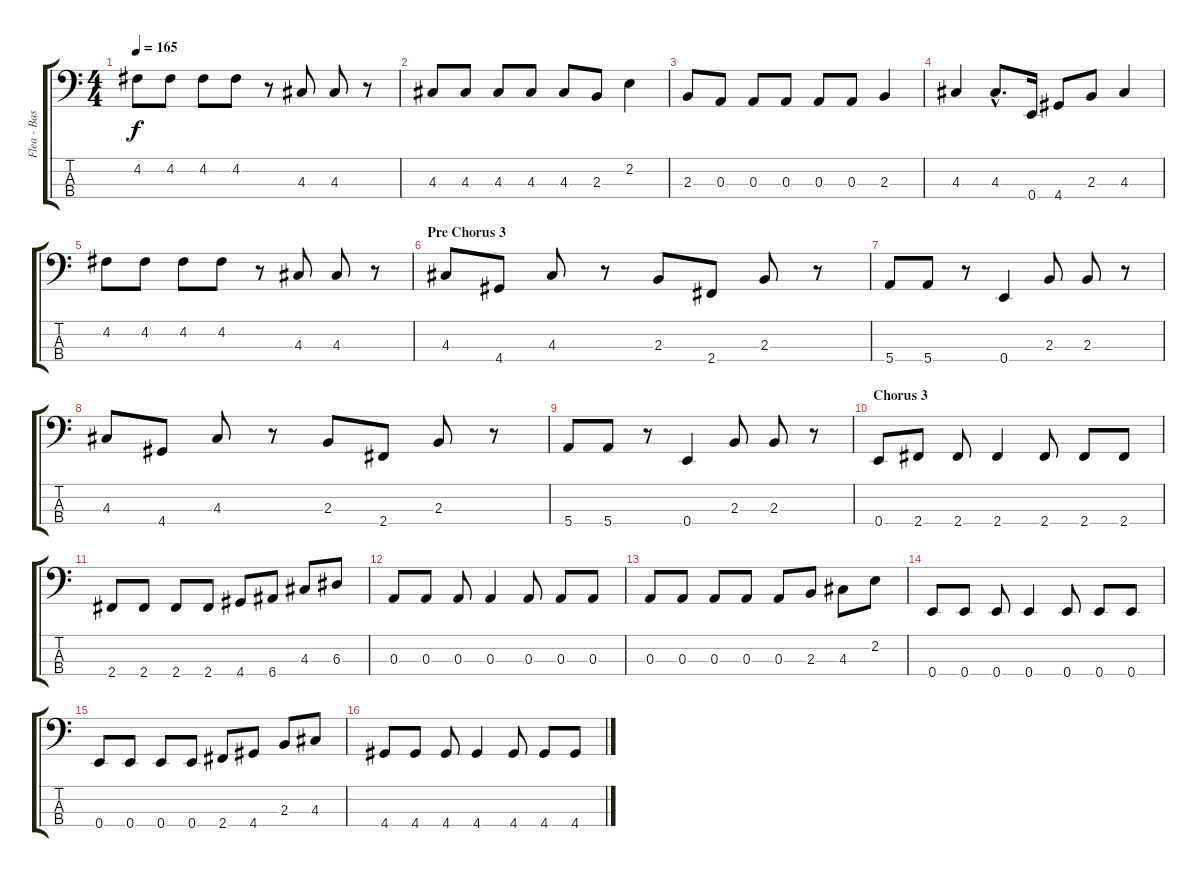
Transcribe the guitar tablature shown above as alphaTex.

\track ("Flea - Bass" "Flea - Bas") {instrument electricbassfinger}
\staff {score tabs}
\tuning (G2 D2 A1 E1) {hide}
\ts (4 4)
\tempo 165
\clef f4
\ks c
4.2.8{dy f} 4.2.8 4.2.8 4.2.8 r.8 4.3.8 4.3.8 r.8 |
4.3.8 4.3.8 4.3.8 4.3.8 4.3.8 2.3.8 2.2.4 |
2.3.8 0.3.8 0.3.8 0.3.8 0.3.8 0.3.8 2.3.4 |
4.3.4 4.3{hac}.8{d} 0.4.16 4.4.8 2.3.8 4.3.4 |
4.2.8 4.2.8 4.2.8 4.2.8 r.8 4.3.8 4.3.8 r.8 |
\section ("" "Pre Chorus 3")
4.3.8 4.4.8 4.3.8 r.8 2.3.8 2.4.8 2.3.8 r.8 |
5.4.8 5.4.8 r.8 0.4.4 2.3.8 2.3.8 r.8 |
4.3.8 4.4.8 4.3.8 r.8 2.3.8 2.4.8 2.3.8 r.8 |
5.4.8 5.4.8 r.8 0.4.4 2.3.8 2.3.8 r.8 |
\section ("" "Chorus 3")
0.4.8 2.4.8 2.4.8 2.4.4 2.4.8 2.4.8 2.4.8 |
2.4.8 2.4.8 2.4.8 2.4.8 4.4.8 6.4.8 4.3.8 6.3.8 |
0.3.8 0.3.8 0.3.8 0.3.4 0.3.8 0.3.8 0.3.8 |
0.3.8 0.3.8 0.3.8 0.3.8 0.3.8 2.3.8 4.3.8 2.2.8 |
0.4.8 0.4.8 0.4.8 0.4.4 0.4.8 0.4.8 0.4.8 |
0.4.8 0.4.8 0.4.8 0.4.8 2.4.8 4.4.8 2.3.8 4.3.8 |
4.4.8 4.4.8 4.4.8 4.4.4 4.4.8 4.4.8 4.4.8
